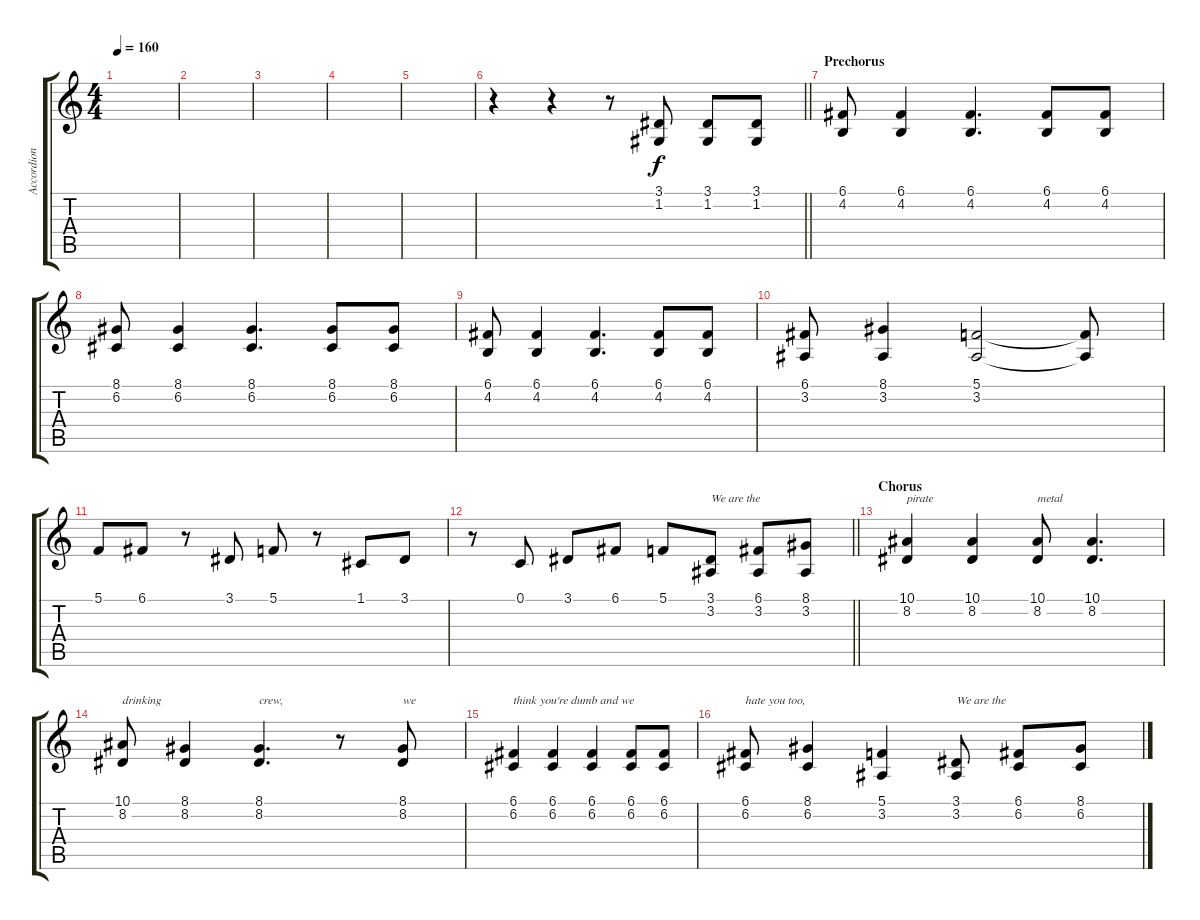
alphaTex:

\track ("Accordion" "Accordion") {instrument accordion}
\staff {score tabs}
\tuning (C4 G3 Eb3 Bb2 F2 C2) {hide}
\ts (4 4)
\tempo 160
\clef g2
\ks c
|
|
|
|
|
\barLineRight lightlight
r.4 r.4 r.8 (3.1 1.2).8 (3.1 1.2).8 (3.1 1.2).8 |
\section ("" "Prechorus")
(6.1 4.2).8 (6.1 4.2).4 (6.1 4.2).4{d} (6.1 4.2).8 (6.1 4.2).8 |
(8.1 6.2).8 (8.1 6.2).4 (8.1 6.2).4{d} (8.1 6.2).8 (8.1 6.2).8 |
(6.1 4.2).8 (6.1 4.2).4 (6.1 4.2).4{d} (6.1 4.2).8 (6.1 4.2).8 |
(6.1 3.2).8 (8.1 3.2).4 (5.1 3.2).2 (5.1{t} 3.2{t}).8 |
5.1.8 6.1.8 r.8 3.1.8 5.1.8 r.8 1.1.8 3.1.8 |
\barLineRight lightlight
r.8 0.1.8 3.1.8 6.1.8 5.1.8 (3.1 3.2).8{txt "We are the"} (6.1 3.2).8 (8.1 3.2).8 |
\section ("" "Chorus")
(10.1 8.2).4{txt "pirate"} (10.1 8.2).4 (10.1 8.2).8{txt "metal"} (10.1 8.2).4{d} |
(10.1 8.2).8{txt "drinking"} (8.1 8.2).4 (8.1 8.2).4{d txt "crew,"} r.8 (8.1 8.2).8{txt "we"} |
(6.1 6.2).4{txt "think you're dumb and we"} (6.1 6.2).4 (6.1 6.2).4 (6.1 6.2).8 (6.1 6.2).8 |
(6.1 6.2).8{txt "hate you too,"} (8.1 6.2).4 (5.1 3.2).4 (3.1 3.2).8{txt "We are the"} (6.1 6.2).8 (8.1 6.2).8
